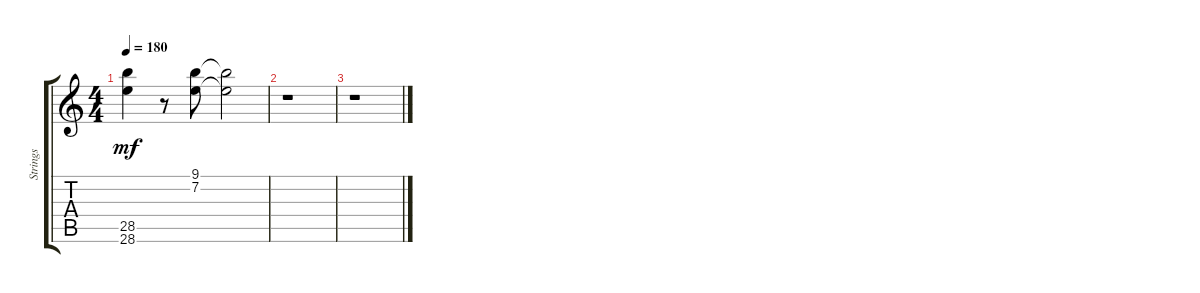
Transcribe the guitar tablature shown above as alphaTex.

\track ("Strings" "Strings") {instrument electricguitarclean}
\staff {score tabs}
\tuning (D4 A3 F3 C3 G2 C2) {hide}
\ts (4 4)
\tempo 180
\clef g2
\ks aminor
(28.5 28.6).4{dy mf} r.8 (9.1 7.2).8 (9.1{t} 7.2{t}).2 |
r.1 |
r.1
